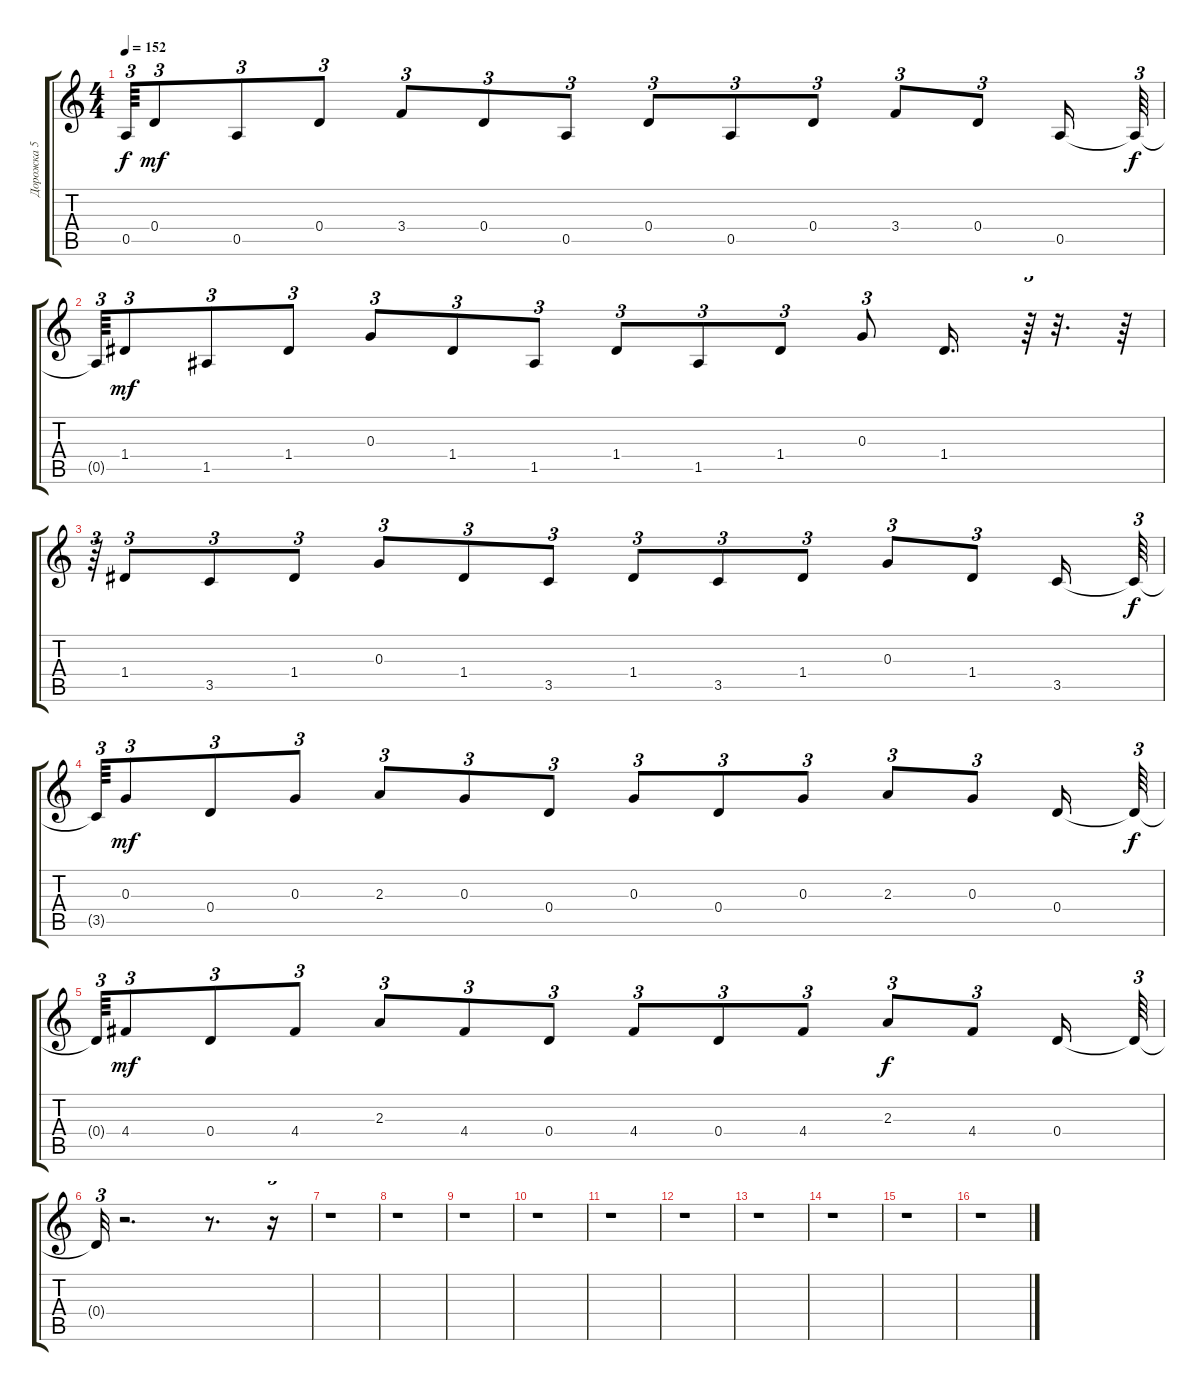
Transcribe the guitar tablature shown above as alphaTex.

\track ("Дорожка 5" "Дорожка 5") {instrument distortionguitar}
\staff {score tabs}
\tuning (E4 B3 G3 D3 A2 E2) {hide}
\ts (4 4)
\tempo 152
\clef g2
\ks c
0.5{t}.64{tu (3 2) dy f} 0.4.8{tu (3 2) dy mf} 0.5.8{tu (3 2)} 0.4.8{tu (3 2)} 3.4.8{tu (3 2)} 0.4.8{tu (3 2)} 0.5.8{tu (3 2)} 0.4.8{tu (3 2)} 0.5.8{tu (3 2)} 0.4.8{tu (3 2)} 3.4.8{tu (3 2)} 0.4.8{tu (3 2)} 0.5.16 0.5{t}.64{tu (3 2) dy f} |
0.5{t}.64{tu (3 2)} 1.4.8{tu (3 2) dy mf} 1.5.8{tu (3 2)} 1.4.8{tu (3 2)} 0.3.8{tu (3 2)} 1.4.8{tu (3 2)} 1.5.8{tu (3 2)} 1.4.8{tu (3 2)} 1.5.8{tu (3 2)} 1.4.8{tu (3 2)} 0.3.8{tu (3 2)} 1.4.16{d} r.64{tu (3 2)} r.32{d} r.64 |
r.64{tu (3 2)} 1.4.8{tu (3 2)} 3.5.8{tu (3 2)} 1.4.8{tu (3 2)} 0.3.8{tu (3 2)} 1.4.8{tu (3 2)} 3.5.8{tu (3 2)} 1.4.8{tu (3 2)} 3.5.8{tu (3 2)} 1.4.8{tu (3 2)} 0.3.8{tu (3 2)} 1.4.8{tu (3 2)} 3.5.16 3.5{t}.64{tu (3 2) dy f} |
3.5{t}.64{tu (3 2)} 0.3.8{tu (3 2) dy mf} 0.4.8{tu (3 2)} 0.3.8{tu (3 2)} 2.3.8{tu (3 2)} 0.3.8{tu (3 2)} 0.4.8{tu (3 2)} 0.3.8{tu (3 2)} 0.4.8{tu (3 2)} 0.3.8{tu (3 2)} 2.3.8{tu (3 2)} 0.3.8{tu (3 2)} 0.4.16 0.4{t}.64{tu (3 2) dy f} |
0.4{t}.64{tu (3 2)} 4.4.8{tu (3 2) dy mf} 0.4.8{tu (3 2)} 4.4.8{tu (3 2)} 2.3.8{tu (3 2)} 4.4.8{tu (3 2)} 0.4.8{tu (3 2)} 4.4.8{tu (3 2)} 0.4.8{tu (3 2)} 4.4.8{tu (3 2)} 2.3.8{tu (3 2) dy f} 4.4.8{tu (3 2)} 0.4.16 0.4{t}.64{tu (3 2)} |
0.4{t}.32{tu (3 2)} r.2{d} r.8{d} r.16{tu (3 2)} |
r.1 |
r.1 |
r.1 |
r.1 |
r.1 |
r.1 |
r.1 |
r.1 |
r.1 |
r.1
